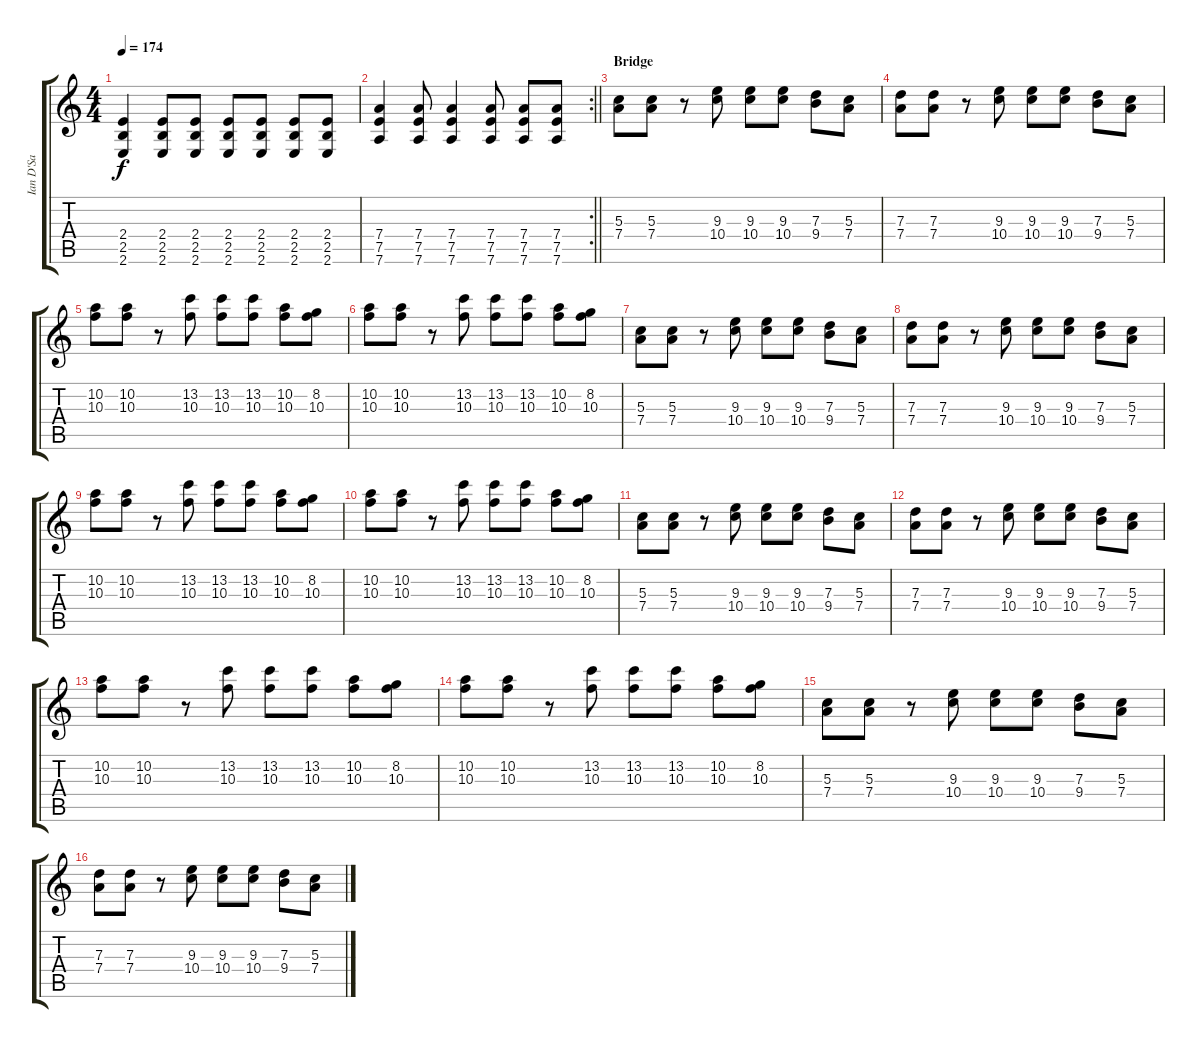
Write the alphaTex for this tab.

\track ("Ian D'Sa" "Ian D'Sa") {instrument distortionguitar}
\staff {score tabs}
\tuning (E4 B3 G3 D3 A2 D2) {hide}
\ts (4 4)
\tempo 174
\clef g2
\ks c
(2.4 2.5 2.6).4{dy f} (2.4 2.5 2.6).8 (2.4 2.5 2.6).8 (2.4 2.5 2.6).8 (2.4 2.5 2.6).8 (2.4 2.5 2.6).8 (2.4 2.5 2.6).8 |
\rc 2
\barLineRight lightlight
(7.4 7.5 7.6).4 (7.4 7.5 7.6).8 (7.4 7.5 7.6).4 (7.4 7.5 7.6).8 (7.4 7.5 7.6).8 (7.4 7.5 7.6).8 |
\section ("" "Bridge")
(5.3 7.4).8 (5.3 7.4).8 r.8 (9.3 10.4).8 (9.3 10.4).8 (9.3 10.4).8 (7.3 9.4).8 (5.3 7.4).8 |
(7.3 7.4).8 (7.3 7.4).8 r.8 (9.3 10.4).8 (9.3 10.4).8 (9.3 10.4).8 (7.3 9.4).8 (5.3 7.4).8 |
(10.2 10.3).8 (10.2 10.3).8 r.8 (13.2 10.3).8 (13.2 10.3).8 (13.2 10.3).8 (10.2 10.3).8 (8.2 10.3).8 |
(10.2 10.3).8 (10.2 10.3).8 r.8 (13.2 10.3).8 (13.2 10.3).8 (13.2 10.3).8 (10.2 10.3).8 (8.2 10.3).8 |
(5.3 7.4).8 (5.3 7.4).8 r.8 (9.3 10.4).8 (9.3 10.4).8 (9.3 10.4).8 (7.3 9.4).8 (5.3 7.4).8 |
(7.3 7.4).8 (7.3 7.4).8 r.8 (9.3 10.4).8 (9.3 10.4).8 (9.3 10.4).8 (7.3 9.4).8 (5.3 7.4).8 |
(10.2 10.3).8 (10.2 10.3).8 r.8 (13.2 10.3).8 (13.2 10.3).8 (13.2 10.3).8 (10.2 10.3).8 (8.2 10.3).8 |
(10.2 10.3).8 (10.2 10.3).8 r.8 (13.2 10.3).8 (13.2 10.3).8 (13.2 10.3).8 (10.2 10.3).8 (8.2 10.3).8 |
(5.3 7.4).8 (5.3 7.4).8 r.8 (9.3 10.4).8 (9.3 10.4).8 (9.3 10.4).8 (7.3 9.4).8 (5.3 7.4).8 |
(7.3 7.4).8 (7.3 7.4).8 r.8 (9.3 10.4).8 (9.3 10.4).8 (9.3 10.4).8 (7.3 9.4).8 (5.3 7.4).8 |
(10.2 10.3).8 (10.2 10.3).8 r.8 (13.2 10.3).8 (13.2 10.3).8 (13.2 10.3).8 (10.2 10.3).8 (8.2 10.3).8 |
(10.2 10.3).8 (10.2 10.3).8 r.8 (13.2 10.3).8 (13.2 10.3).8 (13.2 10.3).8 (10.2 10.3).8 (8.2 10.3).8 |
(5.3 7.4).8 (5.3 7.4).8 r.8 (9.3 10.4).8 (9.3 10.4).8 (9.3 10.4).8 (7.3 9.4).8 (5.3 7.4).8 |
(7.3 7.4).8 (7.3 7.4).8 r.8 (9.3 10.4).8 (9.3 10.4).8 (9.3 10.4).8 (7.3 9.4).8 (5.3 7.4).8
